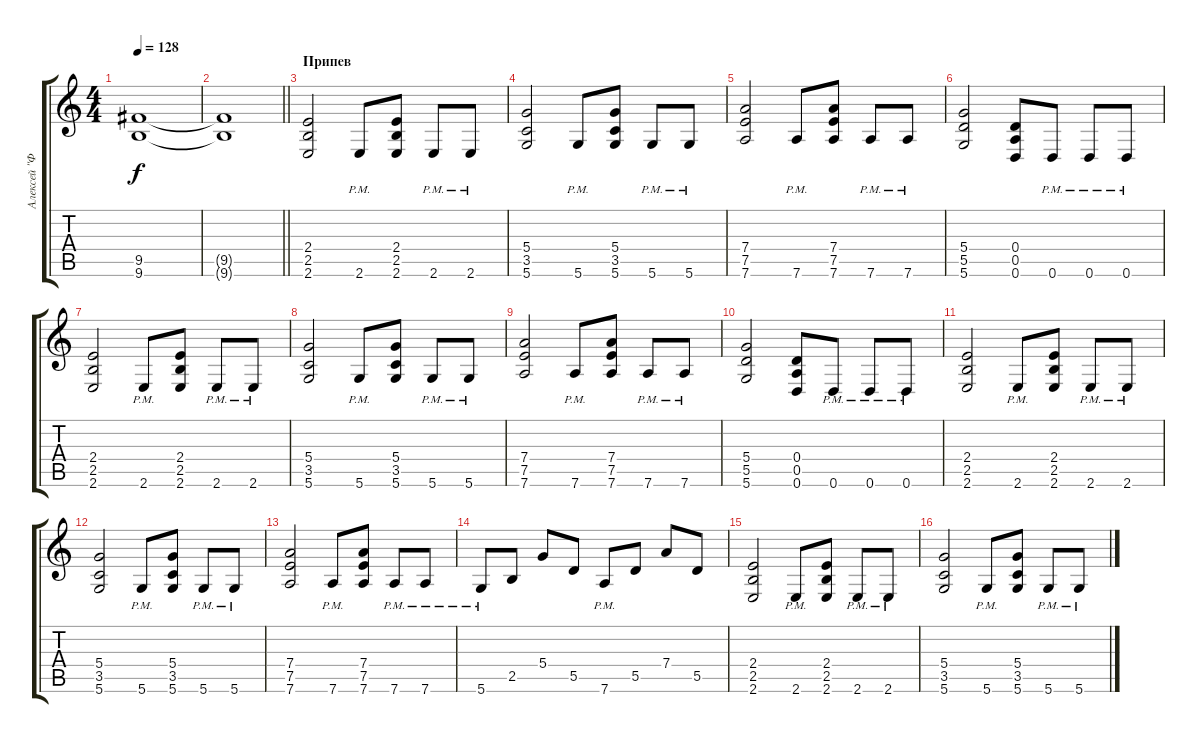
\track ("Алексей \"Феникс\" Аликин" "Алексей \"Ф") {instrument distortionguitar}
\staff {score tabs}
\tuning (E4 B3 G3 D3 A2 D2) {hide}
\ts (4 4)
\tempo 128
\clef g2
\ks c
(9.5 9.6).1{dy f} |
\barLineRight lightlight
(9.5{t} 9.6{t}).1 |
\section ("" "Припев")
(2.4 2.5 2.6).2 2.6{pm}.8 (2.4 2.5 2.6).8 2.6{pm}.8 2.6{pm}.8 |
(5.4 3.5 5.6).2 5.6{pm}.8 (5.4 3.5 5.6).8 5.6{pm}.8 5.6{pm}.8 |
(7.4 7.5 7.6).2 7.6{pm}.8 (7.4 7.5 7.6).8 7.6{pm}.8 7.6{pm}.8 |
(5.4 5.5 5.6).2 (0.4 0.5 0.6).8 0.6{pm}.8 0.6{pm}.8 0.6{pm}.8 |
(2.4 2.5 2.6).2 2.6{pm}.8 (2.4 2.5 2.6).8 2.6{pm}.8 2.6{pm}.8 |
(5.4 3.5 5.6).2 5.6{pm}.8 (5.4 3.5 5.6).8 5.6{pm}.8 5.6{pm}.8 |
(7.4 7.5 7.6).2 7.6{pm}.8 (7.4 7.5 7.6).8 7.6{pm}.8 7.6{pm}.8 |
(5.4 5.5 5.6).2 (0.4 0.5 0.6).8 0.6{pm}.8 0.6{pm}.8 0.6{pm}.8 |
(2.4 2.5 2.6).2 2.6{pm}.8 (2.4 2.5 2.6).8 2.6{pm}.8 2.6{pm}.8 |
(5.4 3.5 5.6).2 5.6{pm}.8 (5.4 3.5 5.6).8 5.6{pm}.8 5.6{pm}.8 |
(7.4 7.5 7.6).2 7.6{pm}.8 (7.4 7.5 7.6).8 7.6{pm}.8 7.6{pm}.8 |
5.6{pm}.8 2.5.8 5.4.8 5.5.8 7.6{pm}.8 5.5.8 7.4.8 5.5.8 |
(2.4 2.5 2.6).2 2.6{pm}.8 (2.4 2.5 2.6).8 2.6{pm}.8 2.6{pm}.8 |
(5.4 3.5 5.6).2 5.6{pm}.8 (5.4 3.5 5.6).8 5.6{pm}.8 5.6{pm}.8
